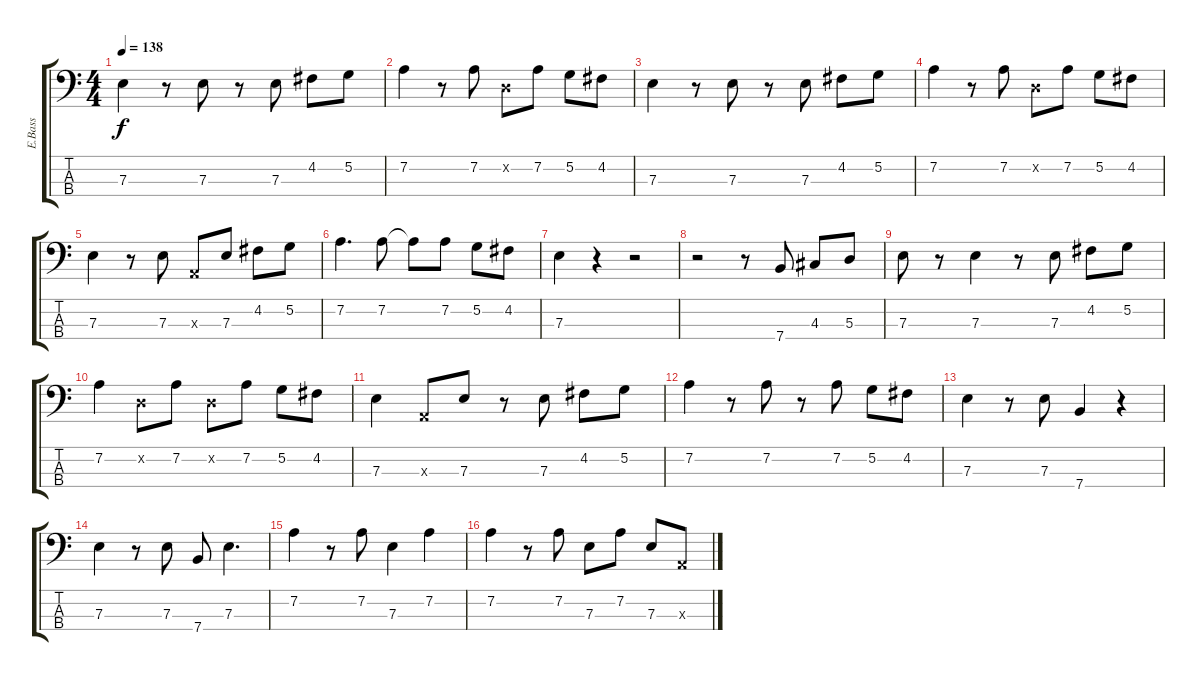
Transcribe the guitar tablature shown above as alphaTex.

\track ("E.Bass" "E.Bass") {instrument electricbassfinger}
\staff {score tabs}
\tuning (G2 D2 A1 E1) {hide}
\ts (4 4)
\tempo 138
\clef f4
\ks c
7.3.4{dy f} r.8 7.3.8 r.8 7.3.8 4.2.8 5.2.8 |
7.2.4 r.8 7.2.8 0.2{x}.8 7.2.8 5.2.8 4.2.8 |
7.3.4 r.8 7.3.8 r.8 7.3.8 4.2.8 5.2.8 |
7.2.4 r.8 7.2.8 0.2{x}.8 7.2.8 5.2.8 4.2.8 |
7.3.4 r.8 7.3.8 0.3{x}.8 7.3.8 4.2.8 5.2.8 |
7.2.4{d} 7.2.8 7.2{t}.8 7.2.8 5.2.8 4.2.8 |
7.3.4 r.4 r.2 |
r.2 r.8 7.4.8 4.3.8 5.3.8 |
7.3.8 r.8 7.3.4 r.8 7.3.8 4.2.8 5.2.8 |
7.2.4 0.2{x}.8 7.2.8 0.2{x}.8 7.2.8 5.2.8 4.2.8 |
7.3.4 0.3{x}.8 7.3.8 r.8 7.3.8 4.2.8 5.2.8 |
7.2.4 r.8 7.2.8 r.8 7.2.8 5.2.8 4.2.8 |
7.3.4 r.8 7.3.8 7.4.4 r.4 |
7.3.4 r.8 7.3.8 7.4.8 7.3.4{d} |
7.2.4 r.8 7.2.8 7.3.4 7.2.4 |
7.2.4 r.8 7.2.8 7.3.8 7.2.8 7.3.8 0.3{x}.8
